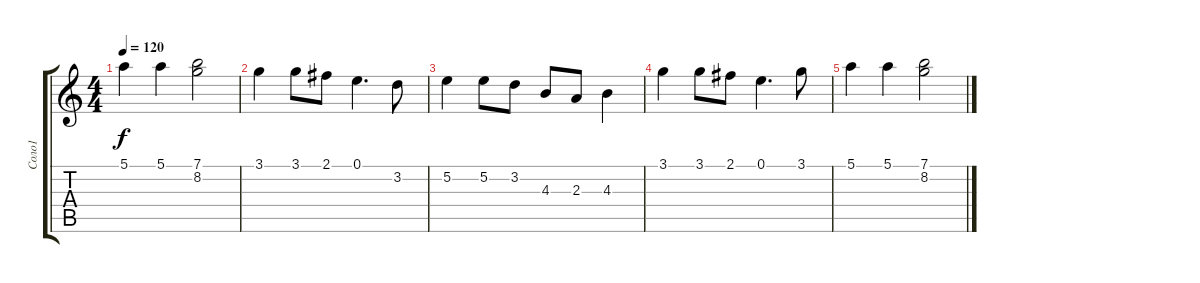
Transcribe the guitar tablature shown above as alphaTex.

\track ("Соло1" "Соло1") {instrument acousticguitarsteel}
\staff {score tabs}
\tuning (E4 B3 G3 D3 A2 E2) {hide}
\ts (4 4)
\tempo 120
\clef g2
\ks c
5.1.4{dy f} 5.1.4 (7.1 8.2).2 |
3.1.4 3.1.8 2.1.8 0.1.4{d} 3.2.8 |
5.2.4 5.2.8 3.2.8 4.3.8 2.3.8 4.3.4 |
3.1.4 3.1.8 2.1.8 0.1.4{d} 3.1.8 |
5.1.4 5.1.4 (7.1 8.2).2
